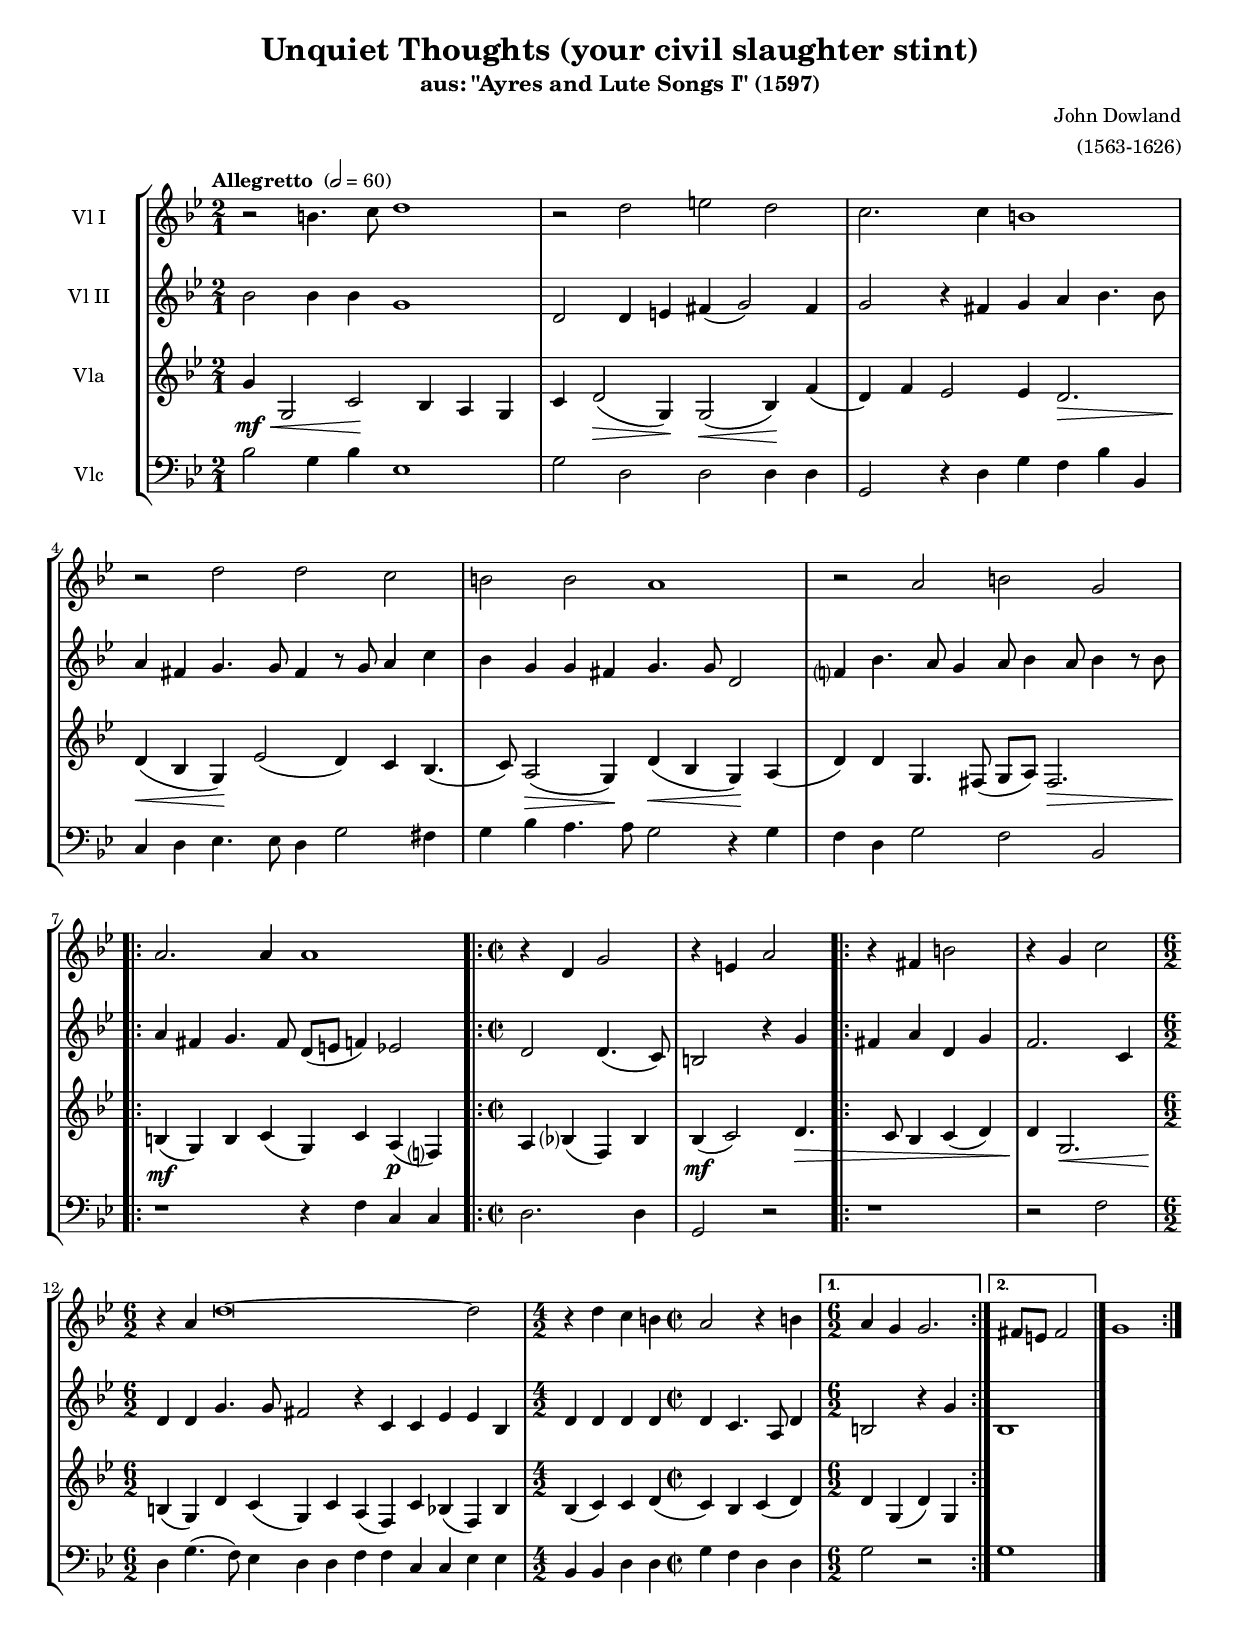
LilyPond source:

\version "2.12.1"
\include "deutsch.ly"

#(set-global-staff-size 17)

\header {
  title = "Unquiet Thoughts (your civil slaughter stint)"
  subtitle = "aus: \"Ayres and Lute Songs I\" (1597)"
  composer = "John Dowland"
  arranger = "(1563-1626)"
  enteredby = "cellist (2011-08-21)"
}

voiceconsts = {
 \key b \major
 %\numericTimeSignature
 \compressFullBarRests
 \clef "treble"
 \time 2/1
 \tempo "Allegretto " 2=60
}

minstr = "harpsichord"
mihi = "clarinet"
%minstr = "accordion"
milo = "bassoon"

rall = \markup \bold \italic "rall."

\include "v1.ily"
vb = \relative c'' {
  \voiceconsts

  b2 b4 b g1
  d2 d4 e fis( g2) fis4
  g2 r4 fis g a b4. b8

  a4 fis g4. g8 fis4 r8 g a4 c
  b g g fis g4. g8 d2

  f?4 b4. a8 g4 a8 b4 a8 b4 r8 b
  a4 fis g4. fis8 d( e f4) es2

  
  d2 d4.( c8) h2 r4 g'
  \repeat volta 2 {
    fis a d, g f2. c4
    d d g4. g8 fis2 r4 c

    c es es b d d d d \time 2/2
    d c4. a8 d4
  }
  \alternative {
    { h2 r4 g' }
    { h,1 }
  } \bar "|."
}

\include "v3.ily"
vd = \relative c' {
  \voiceconsts
  \clef "bass"

  b2 g4 b es,1
  g2 d d d4 d
  g,2 r4 d' g f b b,

  c d es4. es8 d4 g2 fis4
  g b a4. a8 g2 r4 g

  f d g2 f b,
  r1 r4 f' c c

  d2. d4 g,2 r
  \repeat volta 2 {
    r1 r2 f'
    d4 g4.( f8) es4 d d f f

    c c es es b b d d \time 2/2
    g f d d
  }
  \alternative {
    { g2 r }
    { g1 }
  } \bar "|."
}


music = \new StaffGroup <<
      \new Staff {
        \set Staff.midiInstrument = \mihi
        \set Staff.instrumentName = #"Vl I"
        \transpose b b { \va }
      }

      \new Staff {
        \set Staff.midiInstrument = \mihi
        \set Staff.instrumentName = #"Vl II"
        \transpose b b { \vb }
      }

      \new Staff {
        \set Staff.midiInstrument = \milo
        \set Staff.instrumentName = #"Vla"
        \transpose b b { \vc }
      }

      \new Staff {
        \set Staff.midiInstrument = \milo
        \set Staff.instrumentName = #"Vlc"
        \transpose b b { \vd }
      }
>>

\book {
  \score {
    \music
    \layout {}
  }

  \score {
    \unfoldRepeats \music

    \midi {
      \context {
        \Score
        tempoWholesPerMinute = #(ly:make-moment 60 2)
      }
    }
  }
}